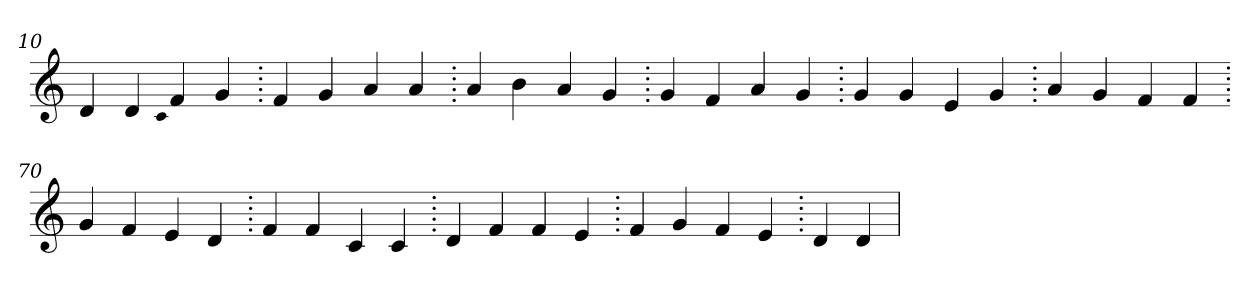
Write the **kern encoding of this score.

**kern
*part1
*staff1
*clefG2
=10.
4d
4d
qqc
4f
4g
=20.
4f
4g
4a
4a
=30.
4a
4b
4a
4g
=40.
4g
4f
4a
4g
=50.
4g
4g
4e
4g
=60.
4a
4g
4f
4f
=70.
4g
4f
4e
4d
=80.
4f
4f
4c
4c
=90.
4d
4f
4f
4e
=100.
4f
4g
4f
4e
=110.
4d
4d
=
*-
